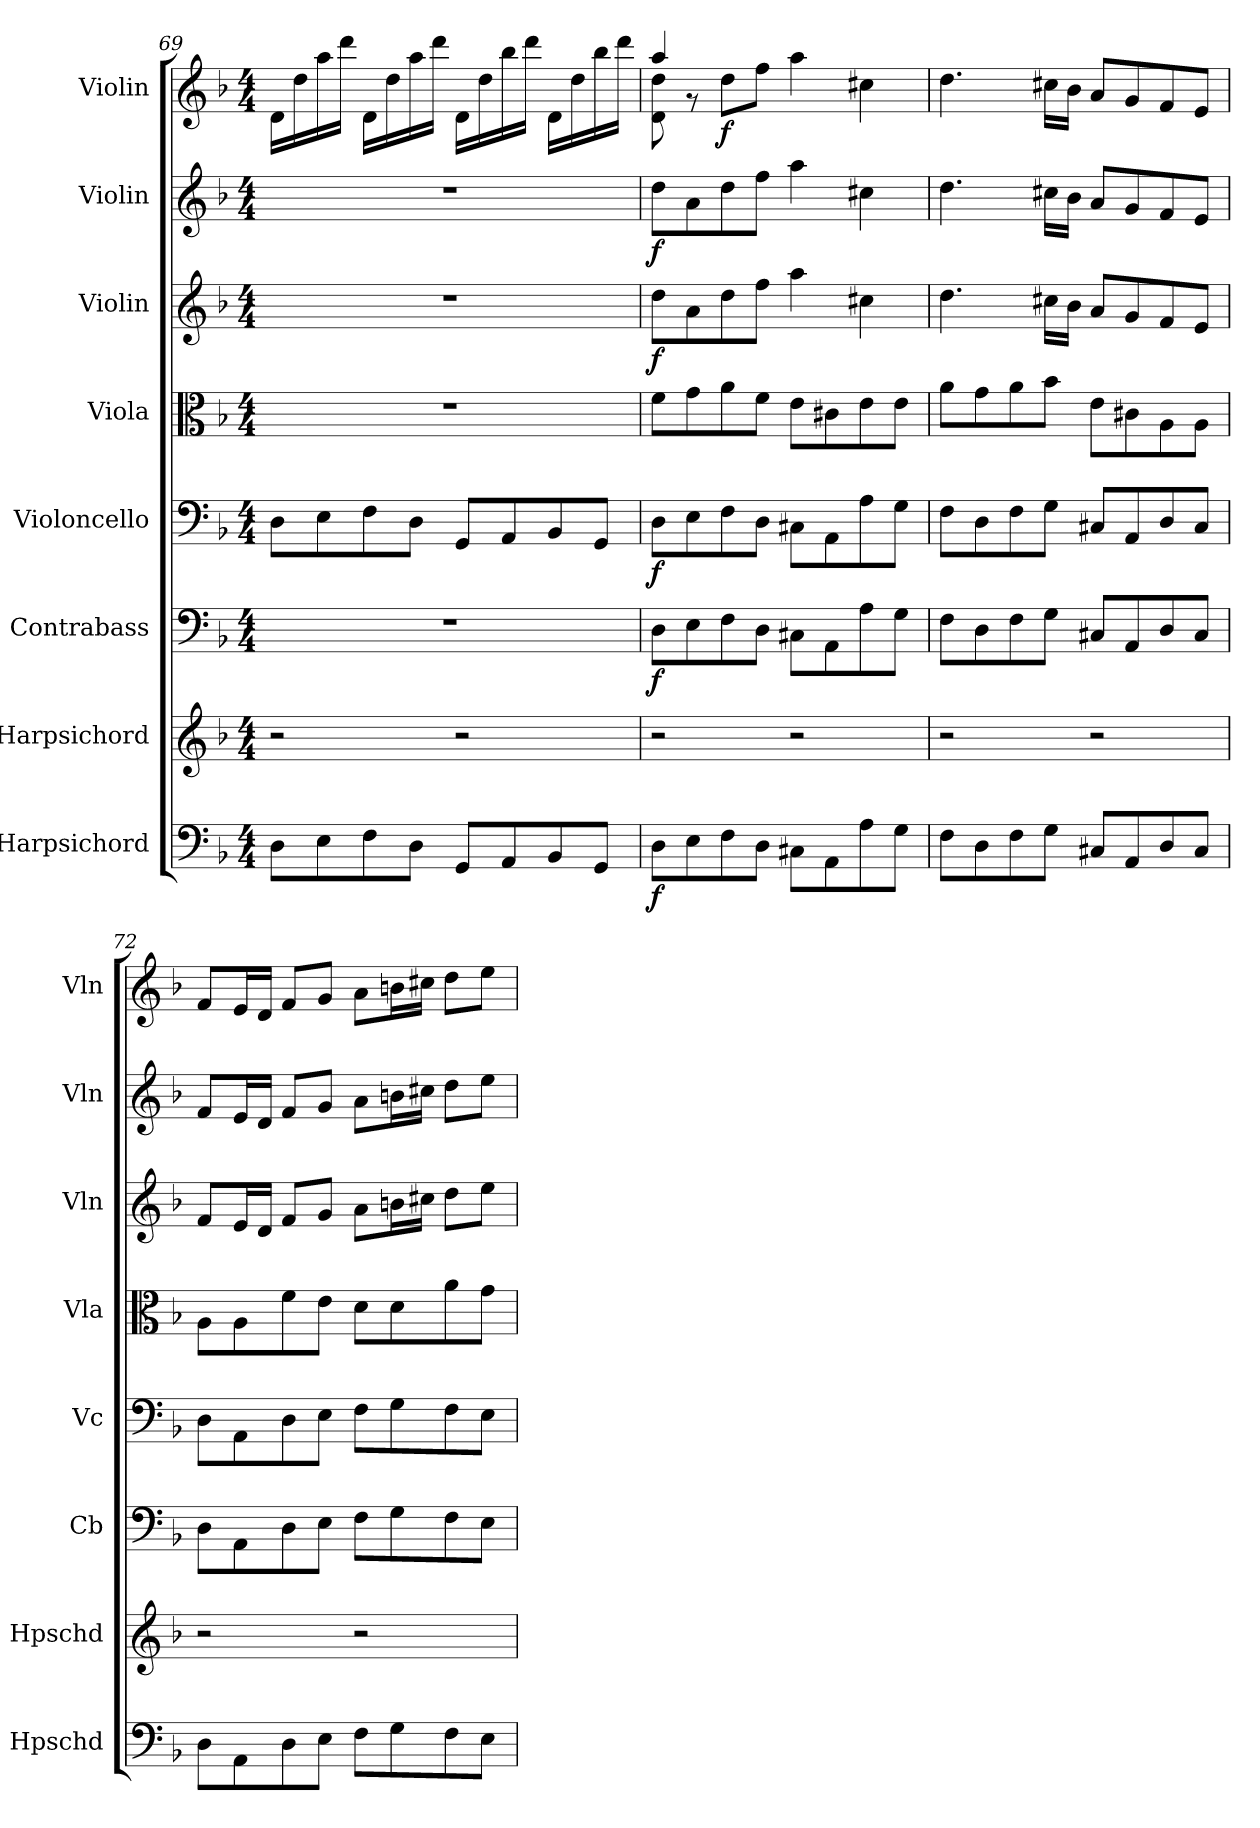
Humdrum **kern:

**kern	**dynam	**kern	**kern	**dynam	**kern	**dynam	**kern	**kern	**dynam	**kern	**dynam	**kern	**dynam
*part8	*part8	*part7	*part6	*part6	*part5	*part5	*part4	*part3	*part3	*part2	*part2	*part1	*part1
*staff8	*staff8	*staff7	*staff6	*staff6	*staff5	*staff5	*staff4	*staff3	*staff3	*staff2	*staff2	*staff1	*staff1
*I"Harpsichord	*	*I"Harpsichord	*I"Contrabass	*	*I"Violoncello	*	*I"Viola	*I"Violin	*	*I"Violin	*	*I"Violin	*
*I'Hpschd	*	*I'Hpschd	*I'Cb	*	*I'Vc	*	*I'Vla	*I'Vln	*	*I'Vln	*	*I'Vln	*
*clefF4	*	*clefG2	*clefF4	*	*clefF4	*	*clefC3	*clefG2	*	*clefG2	*	*clefG2	*
*k[b-]	*	*k[b-]	*k[b-]	*	*k[b-]	*	*k[b-]	*k[b-]	*	*k[b-]	*	*k[b-]	*
*M4/4	*	*M4/4	*M4/4	*	*M4/4	*	*M4/4	*M4/4	*	*M4/4	*	*M4/4	*
=69	=69	=69	=69	=69	=69	=69	=69	=69	=69	=69	=69	=69	=69
8D\L	.	2r	1r	.	8D\L	.	1r	1r	.	1r	.	16d\LL	.
.	.	.	.	.	.	.	.	.	.	.	.	16dd\	.
8E\	.	.	.	.	8E\	.	.	.	.	.	.	16aa\	.
.	.	.	.	.	.	.	.	.	.	.	.	16ddd\JJ	.
8F\	.	.	.	.	8F\	.	.	.	.	.	.	16d\LL	.
.	.	.	.	.	.	.	.	.	.	.	.	16dd\	.
8D\J	.	.	.	.	8D\J	.	.	.	.	.	.	16aa\	.
.	.	.	.	.	.	.	.	.	.	.	.	16ddd\JJ	.
8GG/L	.	2r	.	.	8GG/L	.	.	.	.	.	.	16d\LL	.
.	.	.	.	.	.	.	.	.	.	.	.	16dd\	.
8AA/	.	.	.	.	8AA/	.	.	.	.	.	.	16bb-\	.
.	.	.	.	.	.	.	.	.	.	.	.	16ddd\JJ	.
8BB-/	.	.	.	.	8BB-/	.	.	.	.	.	.	16d\LL	.
.	.	.	.	.	.	.	.	.	.	.	.	16dd\	.
8GG/J	.	.	.	.	8GG/J	.	.	.	.	.	.	16bb-\	.
.	.	.	.	.	.	.	.	.	.	.	.	16ddd\JJ	.
=70	=70	=70	=70	=70	=70	=70	=70	=70	=70	=70	=70	=70	=70
*	*	*	*	*	*	*	*	*	*	*	*	*^	*
8D\L	f	2r	8D\L	f	8D\L	f	8f\L	8dd\L	f	8dd\L	f	4aa/	8d\ 8dd\	.
8E\	.	.	8E\	.	8E\	.	8g\	8a\	.	8a\	.	.	8r	.
8F\	.	.	8F\	.	8F\	.	8a\	8dd\	.	8dd\	.	8dd\L	2.ryy	f
8D\J	.	.	8D\J	.	8D\J	.	8f\J	8ff\J	.	8ff\J	.	8ff\J	.	.
8C#X\L	.	2r	8C#X\L	.	8C#X\L	.	8e\L	4aa\	.	4aa\	.	4aa\	.	.
8AA\	.	.	8AA\	.	8AA\	.	8c#X\	.	.	.	.	.	.	.
8A\	.	.	8A\	.	8A\	.	8e\	4cc#X\	.	4cc#X\	.	4cc#X\	.	.
8G\J	.	.	8G\J	.	8G\J	.	8e\J	.	.	.	.	.	.	.
*	*	*	*	*	*	*	*	*	*	*	*	*v	*v	*
=71	=71	=71	=71	=71	=71	=71	=71	=71	=71	=71	=71	=71	=71
8F\L	.	2r	8F\L	.	8F\L	.	8a\L	4.dd\	.	4.dd\	.	4.dd\	.
8D\	.	.	8D\	.	8D\	.	8g\	.	.	.	.	.	.
8F\	.	.	8F\	.	8F\	.	8a\	.	.	.	.	.	.
8G\J	.	.	8G\J	.	8G\J	.	8b-\J	16cc#X\LL	.	16cc#X\LL	.	16cc#X\LL	.
.	.	.	.	.	.	.	.	16b-\JJ	.	16b-\JJ	.	16b-\JJ	.
8C#X/L	.	2r	8C#X/L	.	8C#X/L	.	8e\L	8a/L	.	8a/L	.	8a/L	.
8AA/	.	.	8AA/	.	8AA/	.	8c#X\	8g/	.	8g/	.	8g/	.
8D/	.	.	8D/	.	8D/	.	8A\	8f/	.	8f/	.	8f/	.
8C#/J	.	.	8C#/J	.	8C#/J	.	8A\J	8e/J	.	8e/J	.	8e/J	.
=72	=72	=72	=72	=72	=72	=72	=72	=72	=72	=72	=72	=72	=72
8D\L	.	2r	8D\L	.	8D\L	.	8A\L	8f/L	.	8f/L	.	8f/L	.
8AA\	.	.	8AA\	.	8AA\	.	8A\	16e/L	.	16e/L	.	16e/L	.
.	.	.	.	.	.	.	.	16d/JJ	.	16d/JJ	.	16d/JJ	.
8D\	.	.	8D\	.	8D\	.	8f\	8f/L	.	8f/L	.	8f/L	.
8E\J	.	.	8E\J	.	8E\J	.	8e\J	8g/J	.	8g/J	.	8g/J	.
8F\L	.	2r	8F\L	.	8F\L	.	8d\L	8a\L	.	8a\L	.	8a\L	.
8G\	.	.	8G\	.	8G\	.	8d\	16bn\L	.	16bn\L	.	16bn\L	.
.	.	.	.	.	.	.	.	16cc#X\JJ	.	16cc#X\JJ	.	16cc#X\JJ	.
8F\	.	.	8F\	.	8F\	.	8a\	8dd\L	.	8dd\L	.	8dd\L	.
8E\J	.	.	8E\J	.	8E\J	.	8g\J	8ee\J	.	8ee\J	.	8ee\J	.
=	=	=	=	=	=	=	=	=	=	=	=	=	=
*-	*-	*-	*-	*-	*-	*-	*-	*-	*-	*-	*-	*-	*-
